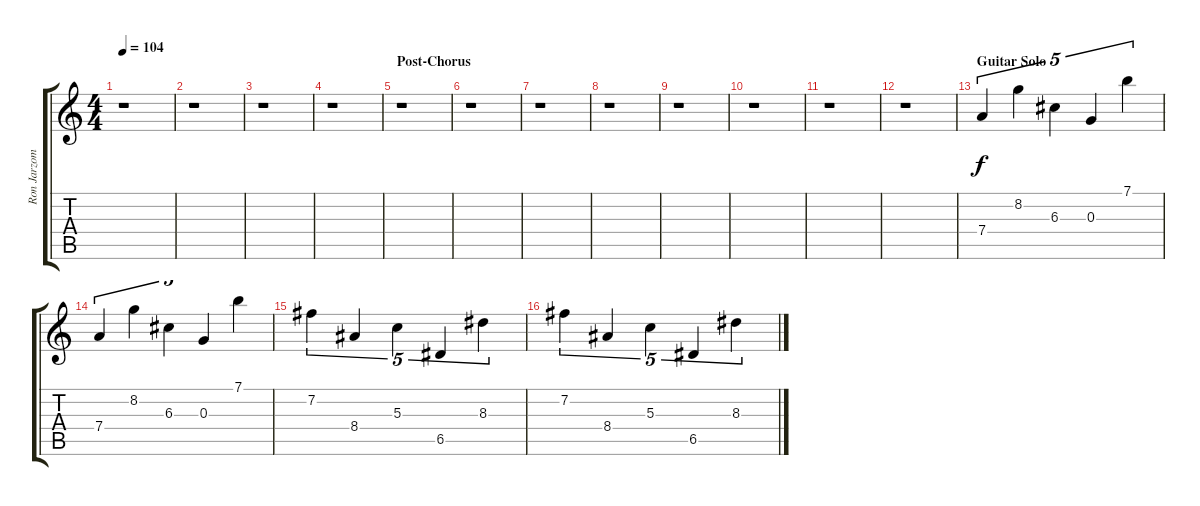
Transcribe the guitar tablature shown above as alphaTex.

\track ("Ron Jarzombek" "Ron Jarzom") {instrument distortionguitar}
\staff {score tabs}
\tuning (E4 B3 G3 D3 A2 E2) {hide}
\ts (4 4)
\tempo 104
\clef g2
\ks c
r.1{dy f} |
r.1 |
r.1 |
r.1 |
\section ("" "Post-Chorus")
r.1 |
r.1 |
r.1 |
r.1 |
r.1 |
r.1 |
r.1 |
r.1 |
\section ("" "Guitar Solo")
7.4.4{tu (5 4) volume 11 balance 8 instrument electricguitarclean} 8.2.4{tu (5 4)} 6.3.4{tu (5 4)} 0.3.4{tu (5 4)} 7.1.4{tu (5 4)} |
7.4.4{tu (5 4)} 8.2.4{tu (5 4)} 6.3.4{tu (5 4)} 0.3.4{tu (5 4)} 7.1.4{tu (5 4)} |
7.2.4{tu (5 4)} 8.4.4{tu (5 4)} 5.3.4{tu (5 4)} 6.5.4{tu (5 4)} 8.3.4{tu (5 4)} |
7.2.4{tu (5 4)} 8.4.4{tu (5 4)} 5.3.4{tu (5 4)} 6.5.4{tu (5 4)} 8.3.4{tu (5 4)}
